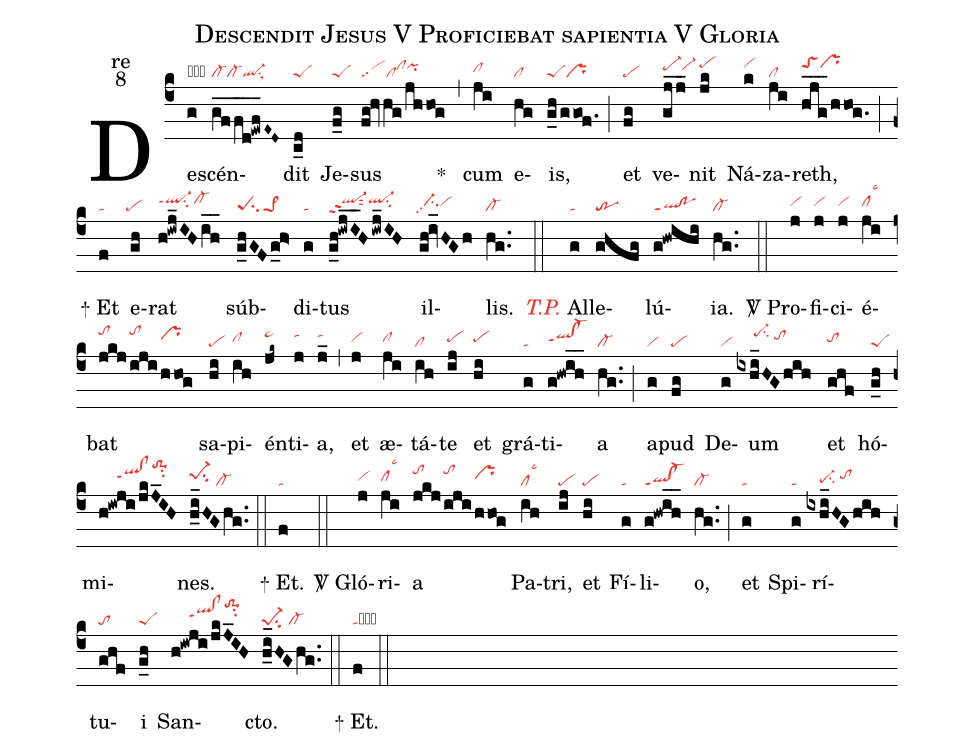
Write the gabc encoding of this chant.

name:Descendit Jesus V Proficiebat sapientia V Gloria;
office-part:re;
mode:8;
nabc-lines:1;
%%
(c4) Des(g|obvi)cén(gf__fd__!ewf_E~D~|cl-cl-ql-su1sux1)dit(c_d|peS)
Je(f_g|peS)sus(fg@hvhg/jhhog|scclclhipihi) <sp>*</sp>(,)
cum(ji|clhh) e(hg|cl)is,(g_h/ggof.|peSpr) (;)
et(fg|pe) ve(gj_j_|pe-hivi-hi)nit(jk|pehj) Ná(k|vihj)za(ji|cl)reth,(hjg___/hhog.|toShjprhj) (;)

<sp>+</sp> Et(f|ta) e(gh|`pe)rat(h!iwj_IHih__|ql-hippt1su2cl-hi)
súb(g_hGFg_h>|peSsu2pe>1)di(g|ta)tus(g_h!iwjI__H/iwj_IH|ql-hippt2sut2ql-hisu2)
il(gh@iv_HGh|/ci-hhpp2vihh)lis.(hg..|cl-) (::)
<c><i>T.P.</i></c> {A}l(g|ta)le(ghfg|tr)lú(g!hwihi|ql!poppt1)ia.(hg..|cl-) (::)

<sp>V/</sp> Pro(j|vihh)fi(j|vihh)ci(j|vihh)é(ji|clhhlsc3)bat(jkj|tohk|iji|tohk|hhog|prhi)
sa(hi|pe)pi(ih|clhh)én(jk~|pe~hj)ti(j|tahj)a,(j_|tahj) (,)
et(j|vihh) æ(ji|clhh)tá(ih|cl)te(ij|pehh) et(hi|pehh) grá(g|ta)ti(g!hwih__|qlhh!cl-hhppt1)a(hg..|cl-) (;)
a(g|vi)pud(fg|pe) De(g|vi)um(ixhi_HG/hih|/////pe-hjsu2/tohi) et(ghf|tohh)
hó(g_h|peS)mi(h!iwji/jkJ_IH|/////qlhi!clhippt1to-1hmsu2)nes.(h_i_HGhg..|pe-1hisu2/cl-) (::)

<sp>+</sp> Et.(f|ta) (::)

<sp>V/</sp> Gló(j|vihh)ri(ji|clhhlsc3)a(jkj|tohk|iji|tohk|hhog|prhi) Pa(ih|cllsc3)tri,(ij|pe)
et(hi|pe) Fí(g|ta)li(g!hwih__|ql!cl-ppt1)o,(hg..|cl-) (;)
et(g|ta) Spi(g|ta)rí(ixhi_HG/hih|////pe-hgsu2/tohi)tu(ghf|to)i(g_h|peS)
San(h!iwji/jkJ_IH|/////qlhi!clhippt1to-1hmsu2)cto.(h_i_HGhg..|pe-1su2/cl-) (::)

<sp>+</sp> Et.(f|tacb) (::)
